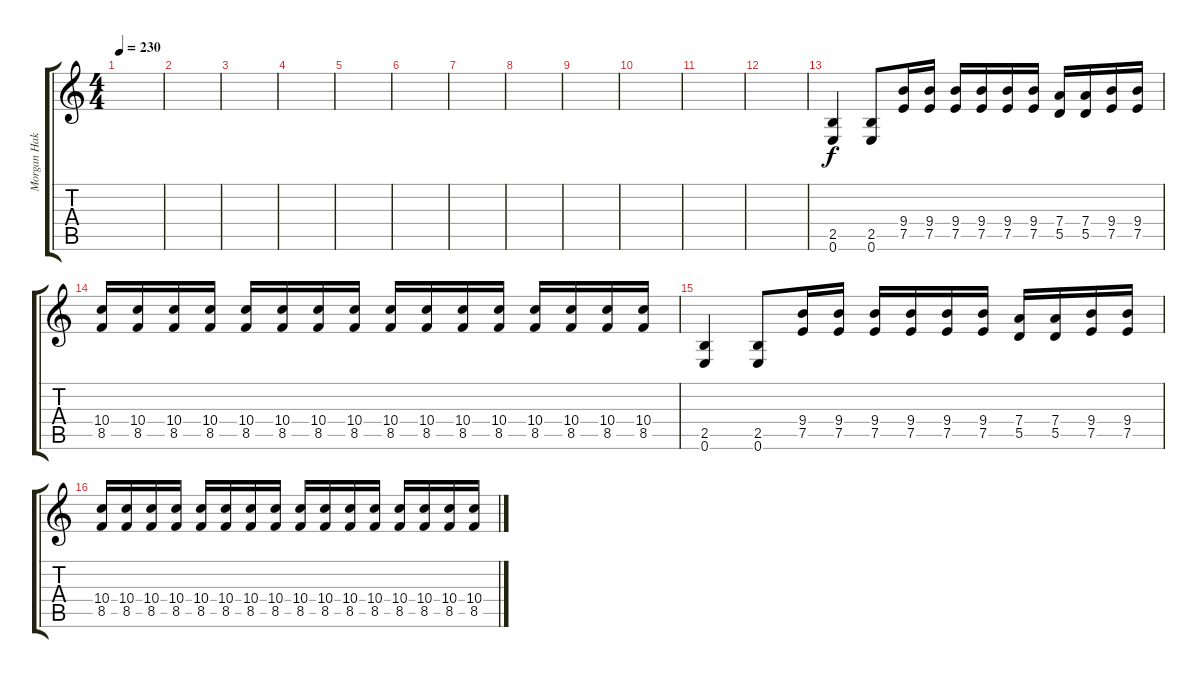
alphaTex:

\track ("Morgan Hakansson" "Morgan Hak") {instrument distortionguitar}
\staff {score tabs}
\tuning (E4 B3 G3 D3 A2 E2) {hide}
\ts (4 4)
\tempo 230
\clef g2
\ks c
|
|
|
|
|
|
|
|
|
|
|
|
(2.5 0.6).4 (2.5 0.6).8 (9.4 7.5).16 (9.4 7.5).16 (9.4 7.5).16 (9.4 7.5).16 (9.4 7.5).16 (9.4 7.5).16 (7.4 5.5).16 (7.4 5.5).16 (9.4 7.5).16 (9.4 7.5).16 |
(10.4 8.5).16 (10.4 8.5).16 (10.4 8.5).16 (10.4 8.5).16 (10.4 8.5).16 (10.4 8.5).16 (10.4 8.5).16 (10.4 8.5).16 (10.4 8.5).16 (10.4 8.5).16 (10.4 8.5).16 (10.4 8.5).16 (10.4 8.5).16 (10.4 8.5).16 (10.4 8.5).16 (10.4 8.5).16 |
(2.5 0.6).4 (2.5 0.6).8 (9.4 7.5).16 (9.4 7.5).16 (9.4 7.5).16 (9.4 7.5).16 (9.4 7.5).16 (9.4 7.5).16 (7.4 5.5).16 (7.4 5.5).16 (9.4 7.5).16 (9.4 7.5).16 |
(10.4 8.5).16 (10.4 8.5).16 (10.4 8.5).16 (10.4 8.5).16 (10.4 8.5).16 (10.4 8.5).16 (10.4 8.5).16 (10.4 8.5).16 (10.4 8.5).16 (10.4 8.5).16 (10.4 8.5).16 (10.4 8.5).16 (10.4 8.5).16 (10.4 8.5).16 (10.4 8.5).16 (10.4 8.5).16
